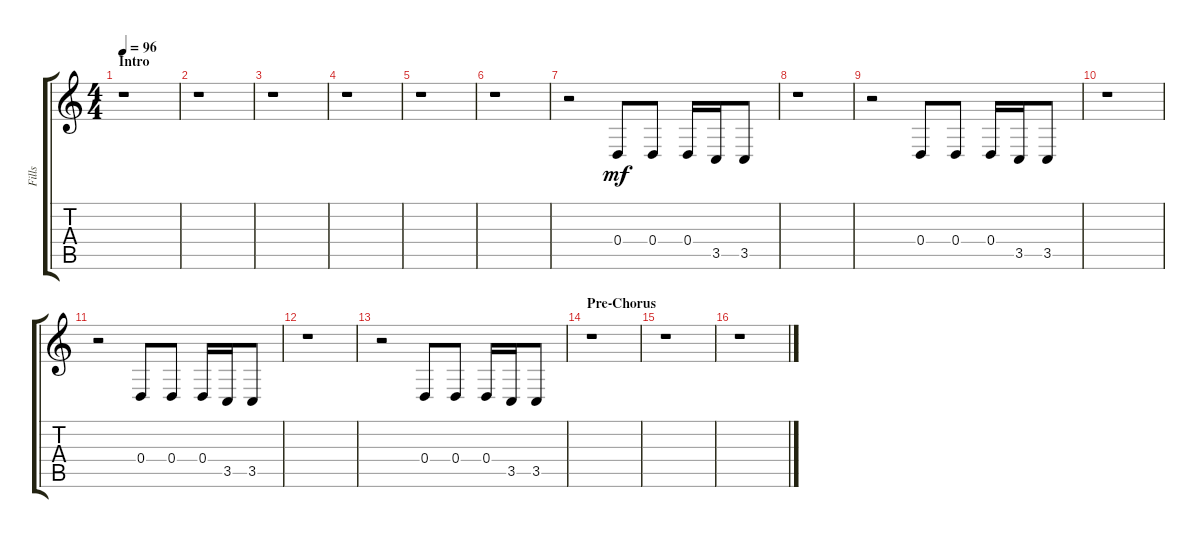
\track ("Fills" "Fills") {instrument voiceoohs}
\staff {score tabs}
\tuning (E4 B3 G3 D3 A2 E2) {hide}
\ts (4 4)
\section ("" "Intro")
\tempo 96
\clef g2
\ks aminor
r.1{dy mf instrument voiceoohs} |
r.1 |
r.1 |
r.1 |
r.1 |
r.1 |
r.2 0.4.8 0.4.8 0.4.16 3.5.16 3.5.8 |
r.1 |
r.2 0.4.8 0.4.8 0.4.16 3.5.16 3.5.8 |
r.1 |
r.2 0.4.8 0.4.8 0.4.16 3.5.16 3.5.8 |
r.1 |
r.2 0.4.8 0.4.8 0.4.16 3.5.16 3.5.8 |
\section ("" "Pre-Chorus")
r.1 |
r.1 |
r.1
